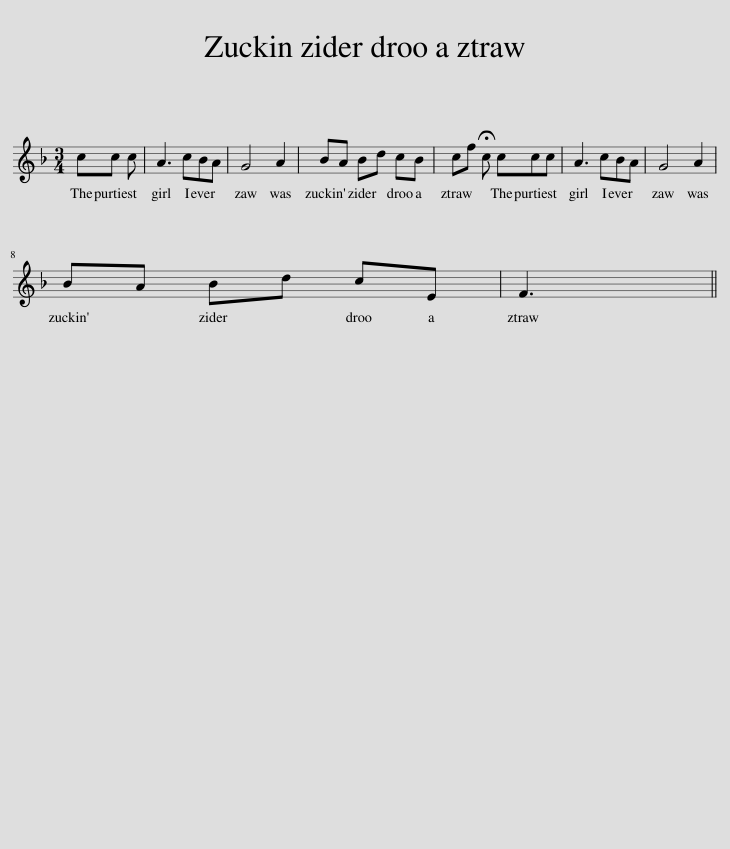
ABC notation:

X:1
L:1/8
M:3/4
I:linebreak $
K:F
V:1 treble
V:1
 cc c | A3 cBA | G4 A2 | BA Bd cB | cf !fermata!c ccc | %5
 A3 cBA | G4 A2 |$ BA Bd cE | F3 || %9
